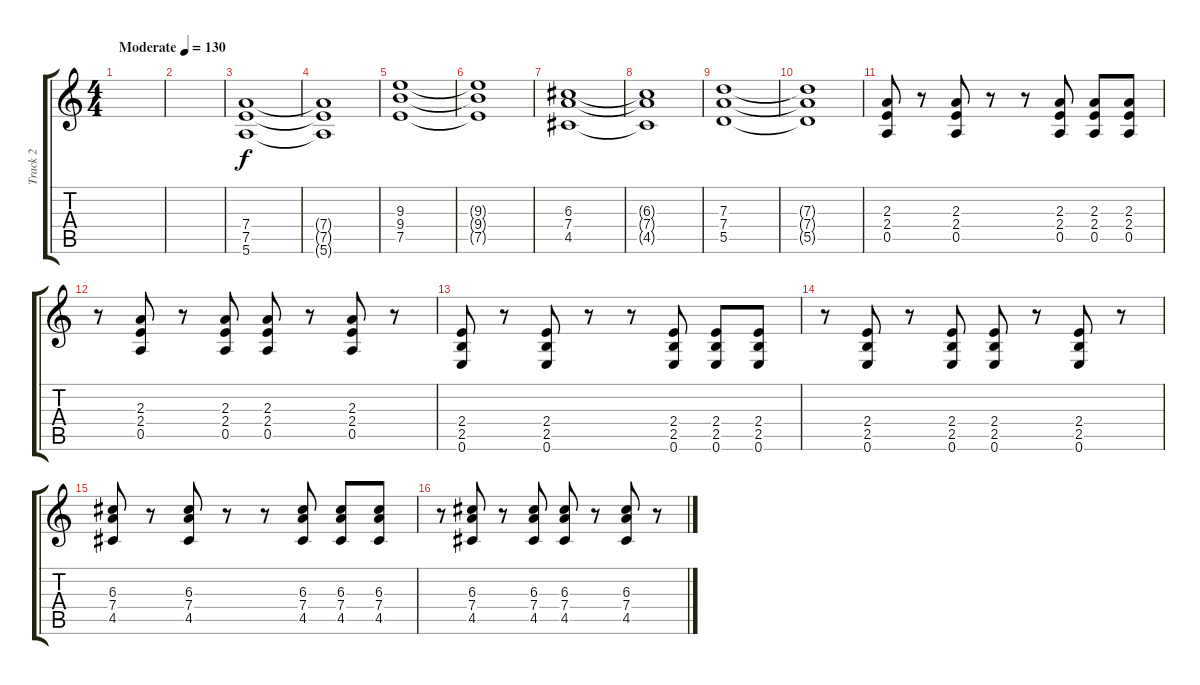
\track ("Track 2" "Track 2") {instrument distortionguitar}
\staff {score tabs}
\tuning (E4 B3 G3 D3 A2 E2) {hide}
\ts (4 4)
\tempo (130 "Moderate")
\clef g2
\ks c
|
|
(7.4 7.5 5.6).1 |
(7.4{t} 7.5{t} 5.6{t}).1 |
(9.3 9.4 7.5).1 |
(9.3{t} 9.4{t} 7.5{t}).1 |
(6.3 7.4 4.5).1 |
(6.3{t} 7.4{t} 4.5{t}).1 |
(7.3 7.4 5.5).1 |
(7.3{t} 7.4{t} 5.5{t}).1 |
(2.3 2.4 0.5).8 r.8 (2.3 2.4 0.5).8 r.8 r.8 (2.3 2.4 0.5).8 (2.3 2.4 0.5).8 (2.3 2.4 0.5).8 |
r.8 (2.3 2.4 0.5).8 r.8 (2.3 2.4 0.5).8 (2.3 2.4 0.5).8 r.8 (2.3 2.4 0.5).8 r.8 |
(2.4 2.5 0.6).8 r.8 (2.4 2.5 0.6).8 r.8 r.8 (2.4 2.5 0.6).8 (2.4 2.5 0.6).8 (2.4 2.5 0.6).8 |
r.8 (2.4 2.5 0.6).8 r.8 (2.4 2.5 0.6).8 (2.4 2.5 0.6).8 r.8 (2.4 2.5 0.6).8 r.8 |
(6.3 7.4 4.5).8 r.8 (6.3 7.4 4.5).8 r.8 r.8 (6.3 7.4 4.5).8 (6.3 7.4 4.5).8 (6.3 7.4 4.5).8 |
r.8 (6.3 7.4 4.5).8 r.8 (6.3 7.4 4.5).8 (6.3 7.4 4.5).8 r.8 (6.3 7.4 4.5).8 r.8
